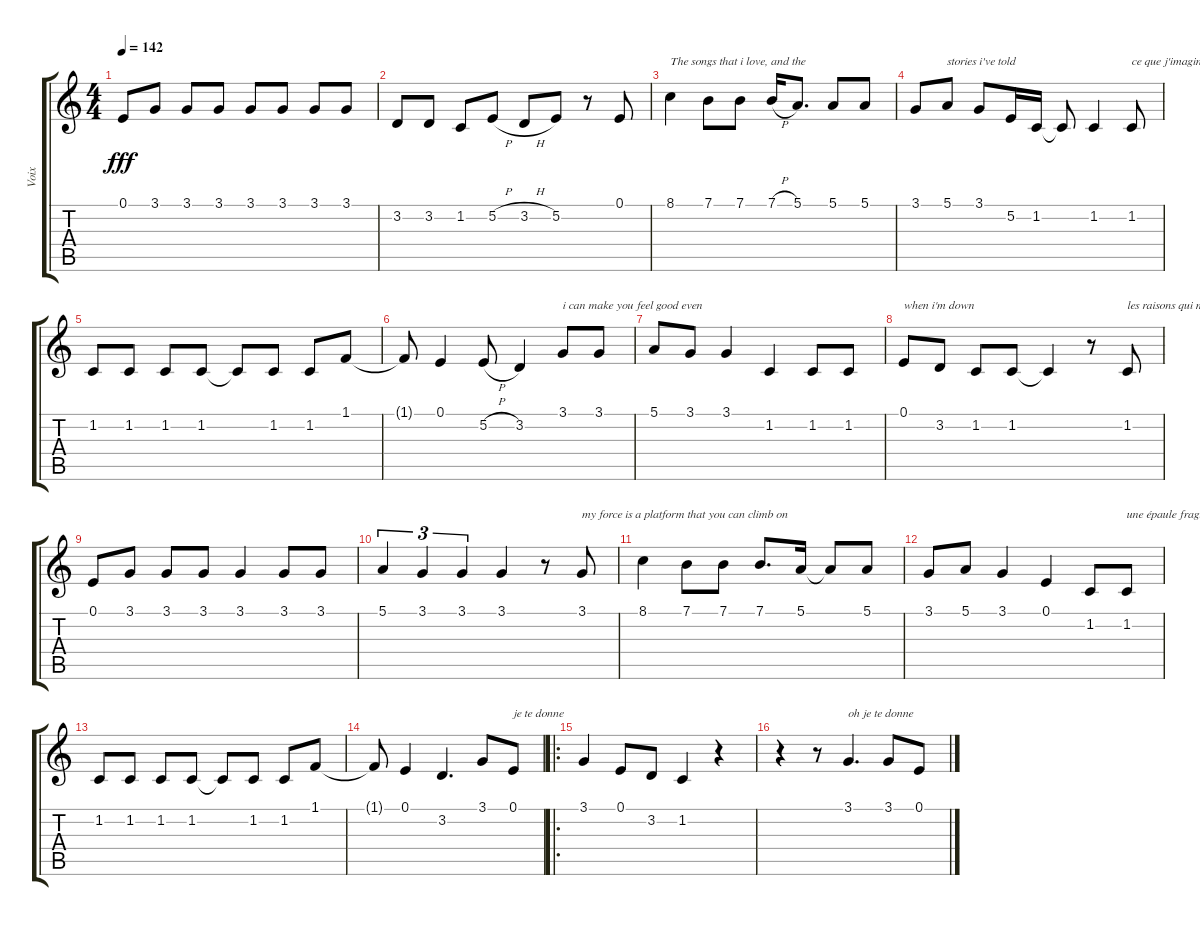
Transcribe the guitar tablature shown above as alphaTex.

\track ("Voix" "Voix") {instrument accordion}
\staff {score tabs}
\tuning (E4 B3 G3 D3 A2 E2) {hide}
\ts (4 4)
\tempo 142
\clef g2
\ks c
0.1.8{dy fff} 3.1.8 3.1.8 3.1.8 3.1.8 3.1.8 3.1.8 3.1.8 |
3.2.8 3.2.8 1.2.8 5.2{h}.8 3.2{h}.8 5.2.8 r.8 0.1.8 |
8.1.4{txt "The songs that i love, and the"} 7.1.8 7.1.8 7.1{h}.16 5.1.8{d} 5.1.8 5.1.8 |
3.1.8 5.1.8{txt "stories i've told"} 3.1.8 5.2.16 1.2.16 1.2{t}.8 1.2.4 1.2.8{txt "ce que j'imagine et ce que je crois"} |
1.2.8 1.2.8 1.2.8 1.2.8 1.2{t}.8 1.2.8 1.2.8 1.1.8 |
1.1{t}.8 0.1.4 5.2{h}.8 3.2.4 3.1.8{txt "i can make you feel good even "} 3.1.8 |
5.1.8 3.1.8 3.1.4 1.2.4 1.2.8 1.2.8 |
0.1.8{txt "when i'm down"} 3.2.8 1.2.8 1.2.8 1.2{t}.4 r.8 1.2.8{txt "les raisons qui me portent et ce stupide espoir"} |
0.1.8 3.1.8 3.1.8 3.1.8 3.1.4 3.1.8 3.1.8 |
5.1.4{tu (3 2)} 3.1.4{tu (3 2)} 3.1.4{tu (3 2)} 3.1.4 r.8 3.1.8{txt "my force is a platform that you can climb on"} |
8.1.4 7.1.8 7.1.8 7.1.8{d} 5.1.16 5.1{t}.8 5.1.8 |
3.1.8 5.1.8 3.1.4 0.1.4 1.2.8 1.2.8{txt "une épaule fragile et forte a la fois"} |
1.2.8 1.2.8 1.2.8 1.2.8 1.2{t}.8 1.2.8 1.2.8 1.1.8 |
1.1{t}.8 0.1.4 3.2.4{d} 3.1.8 0.1.8{txt "je te donne"} |
\ro
3.1.4 0.1.8 3.2.8 1.2.4 r.4 |
r.4 r.8 3.1.4{d txt "oh je te donne"} 3.1.8 0.1.8
